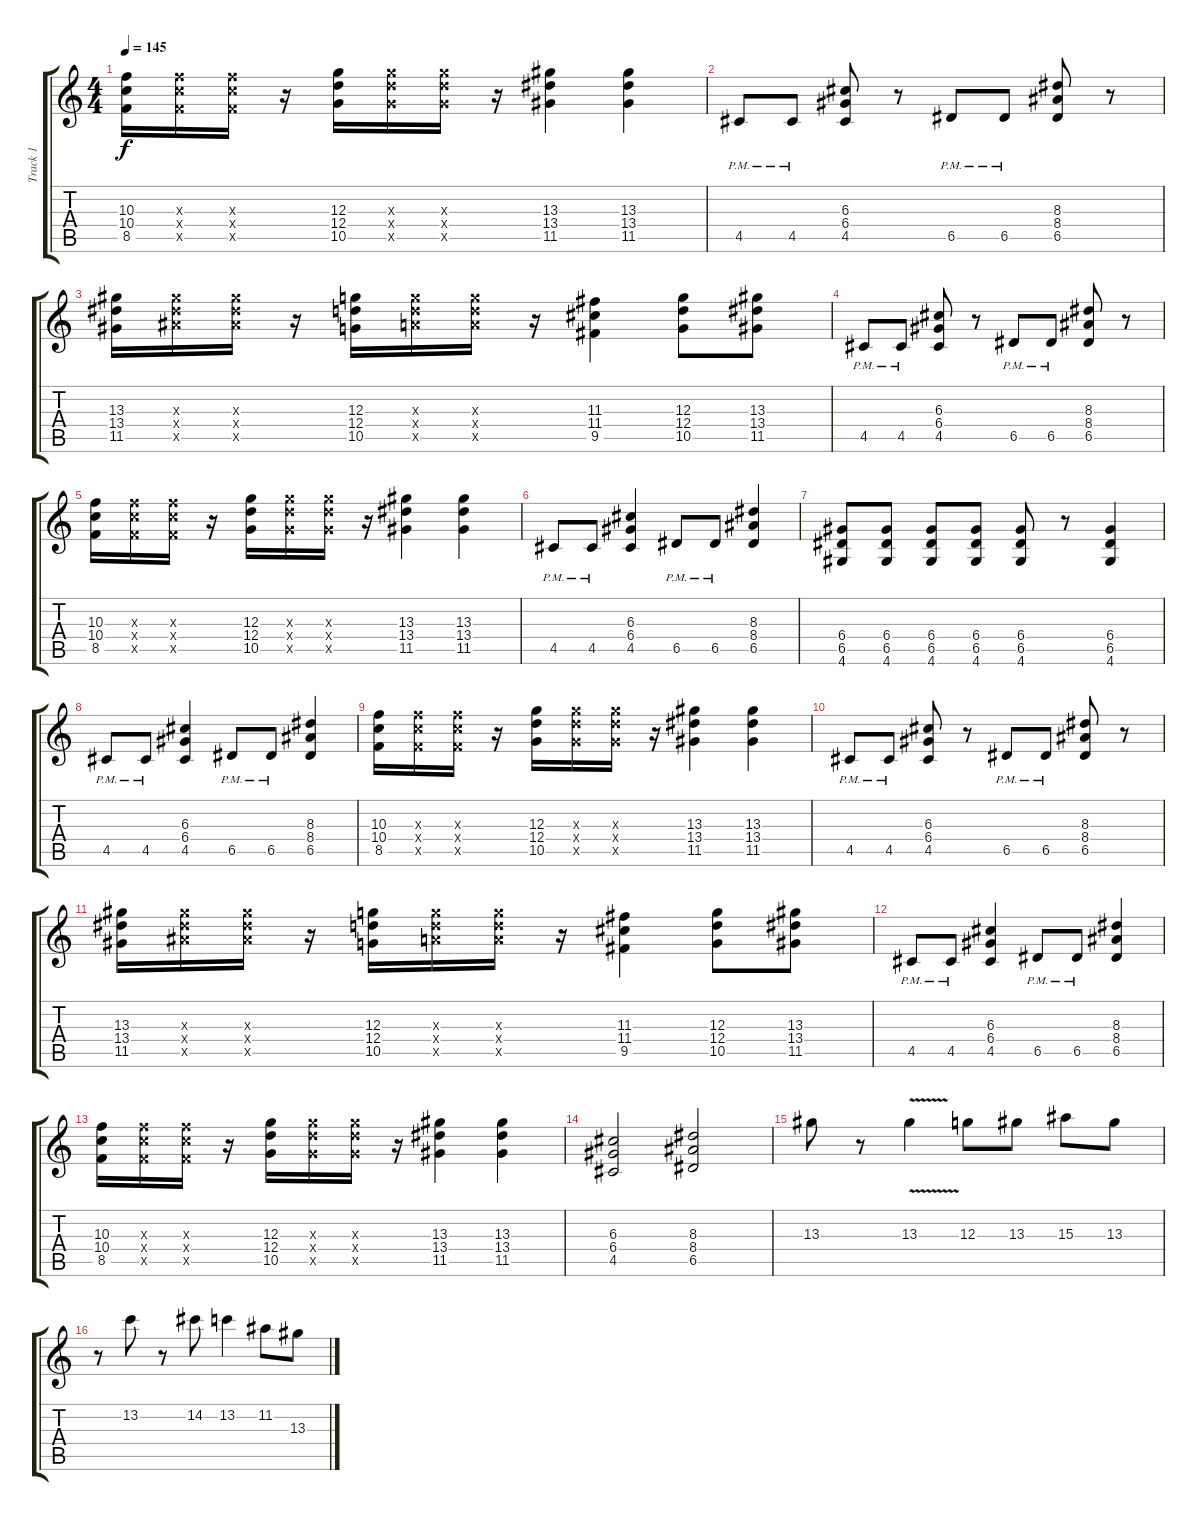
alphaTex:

\track ("Track 1" "Track 1") {instrument overdrivenguitar}
\staff {score tabs}
\tuning (E4 B3 G3 D3 A2 E2) {hide}
\ts (4 4)
\tempo 145
\clef g2
\ks c
(10.3 10.4 8.5).16{dy f} (10.3{x} 10.4{x} 8.5{x}).16 (10.3{x} 10.4{x} 8.5{x}).16 r.16 (12.3 12.4 10.5).16 (12.3{x} 12.4{x} 10.5{x}).16 (12.3{x} 12.4{x} 10.5{x}).16 r.16 (13.3 13.4 11.5).4 (13.3 13.4 11.5).4 |
4.5{pm}.8 4.5{pm}.8 (6.3 6.4 4.5).8 r.8 6.5{pm}.8 6.5{pm}.8 (8.3 8.4 6.5).8 r.8 |
(13.3 13.4 11.5).16 (13.3{x} 13.4{x} 13.5{x}).16 (13.3{x} 13.4{x} 13.5{x}).16 r.16 (12.3 12.4 10.5).16 (12.3{x} 12.4{x} 12.5{x}).16 (12.3{x} 12.4{x} 12.5{x}).16 r.16 (11.3 11.4 9.5).4 (12.3 12.4 10.5).8 (13.3 13.4 11.5).8 |
4.5{pm}.8 4.5{pm}.8 (6.3 6.4 4.5).8 r.8 6.5{pm}.8 6.5{pm}.8 (8.3 8.4 6.5).8 r.8 |
(10.3 10.4 8.5).16 (10.3{x} 10.4{x} 8.5{x}).16 (10.3{x} 10.4{x} 8.5{x}).16 r.16 (12.3 12.4 10.5).16 (12.3{x} 12.4{x} 10.5{x}).16 (12.3{x} 12.4{x} 10.5{x}).16 r.16 (13.3 13.4 11.5).4 (13.3 13.4 11.5).4 |
4.5{pm}.8 4.5{pm}.8 (6.3 6.4 4.5).4 6.5{pm}.8 6.5{pm}.8 (8.3 8.4 6.5).4 |
(6.4 6.5 4.6).8 (6.4 6.5 4.6).8 (6.4 6.5 4.6).8 (6.4 6.5 4.6).8 (6.4 6.5 4.6).8 r.8 (6.4 6.5 4.6).4 |
4.5{pm}.8 4.5{pm}.8 (6.3 6.4 4.5).4 6.5{pm}.8 6.5{pm}.8 (8.3 8.4 6.5).4 |
(10.3 10.4 8.5).16 (10.3{x} 10.4{x} 8.5{x}).16 (10.3{x} 10.4{x} 8.5{x}).16 r.16 (12.3 12.4 10.5).16 (12.3{x} 12.4{x} 10.5{x}).16 (12.3{x} 12.4{x} 10.5{x}).16 r.16 (13.3 13.4 11.5).4 (13.3 13.4 11.5).4 |
4.5{pm}.8 4.5{pm}.8 (6.3 6.4 4.5).8 r.8 6.5{pm}.8 6.5{pm}.8 (8.3 8.4 6.5).8 r.8 |
(13.3 13.4 11.5).16 (13.3{x} 13.4{x} 13.5{x}).16 (13.3{x} 13.4{x} 13.5{x}).16 r.16 (12.3 12.4 10.5).16 (12.3{x} 12.4{x} 12.5{x}).16 (12.3{x} 12.4{x} 12.5{x}).16 r.16 (11.3 11.4 9.5).4 (12.3 12.4 10.5).8 (13.3 13.4 11.5).8 |
4.5{pm}.8 4.5{pm}.8 (6.3 6.4 4.5).4 6.5{pm}.8 6.5{pm}.8 (8.3 8.4 6.5).4 |
(10.3 10.4 8.5).16 (10.3{x} 10.4{x} 8.5{x}).16 (10.3{x} 10.4{x} 8.5{x}).16 r.16 (12.3 12.4 10.5).16 (12.3{x} 12.4{x} 10.5{x}).16 (12.3{x} 12.4{x} 10.5{x}).16 r.16 (13.3 13.4 11.5).4 (13.3 13.4 11.5).4 |
(6.3 6.4 4.5).2 (8.3 8.4 6.5).2 |
13.3.8 r.8 13.3{v}.4 12.3.8 13.3.8 15.3.8 13.3.8 |
r.8 13.2.8 r.8 14.2.8 13.2.4 11.2.8 13.3.8
